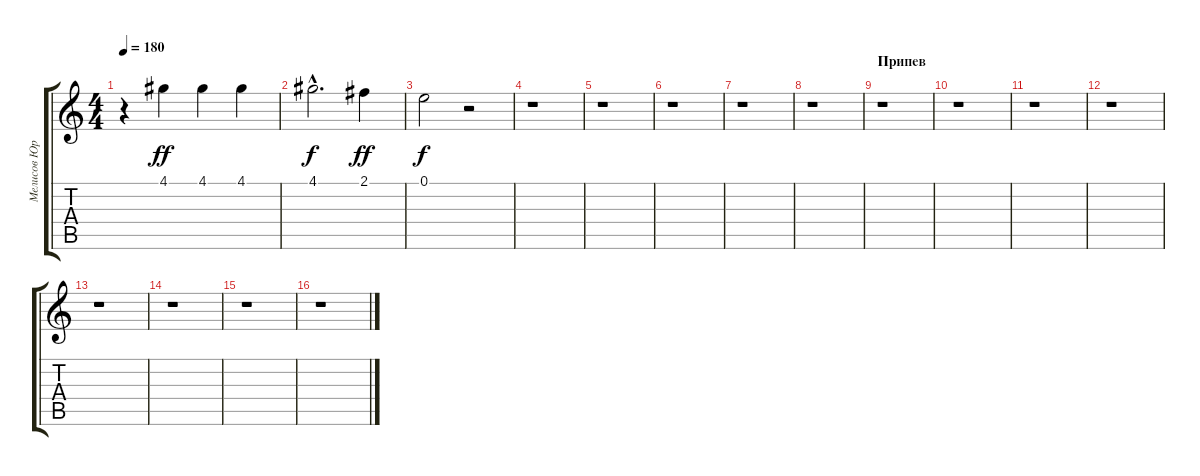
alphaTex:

\track ("Мелисов Юрий" "Мелисов Юр") {instrument overdrivenguitar}
\staff {score tabs}
\tuning (E4 B3 G3 D3 A2 E2) {hide}
\ts (4 4)
\tempo 180
\clef g2
\ks c
r.4{dy fff} 4.1.4{dy ff} 4.1.4 4.1.4 |
4.1{hac}.2{d dy f} 2.1.4{dy ff} |
0.1.2{dy f} r.2 |
r.1 |
r.1 |
r.1 |
r.1 |
r.1 |
\section ("" "Припев")
r.1 |
r.1 |
r.1 |
r.1 |
r.1 |
r.1 |
r.1 |
r.1
